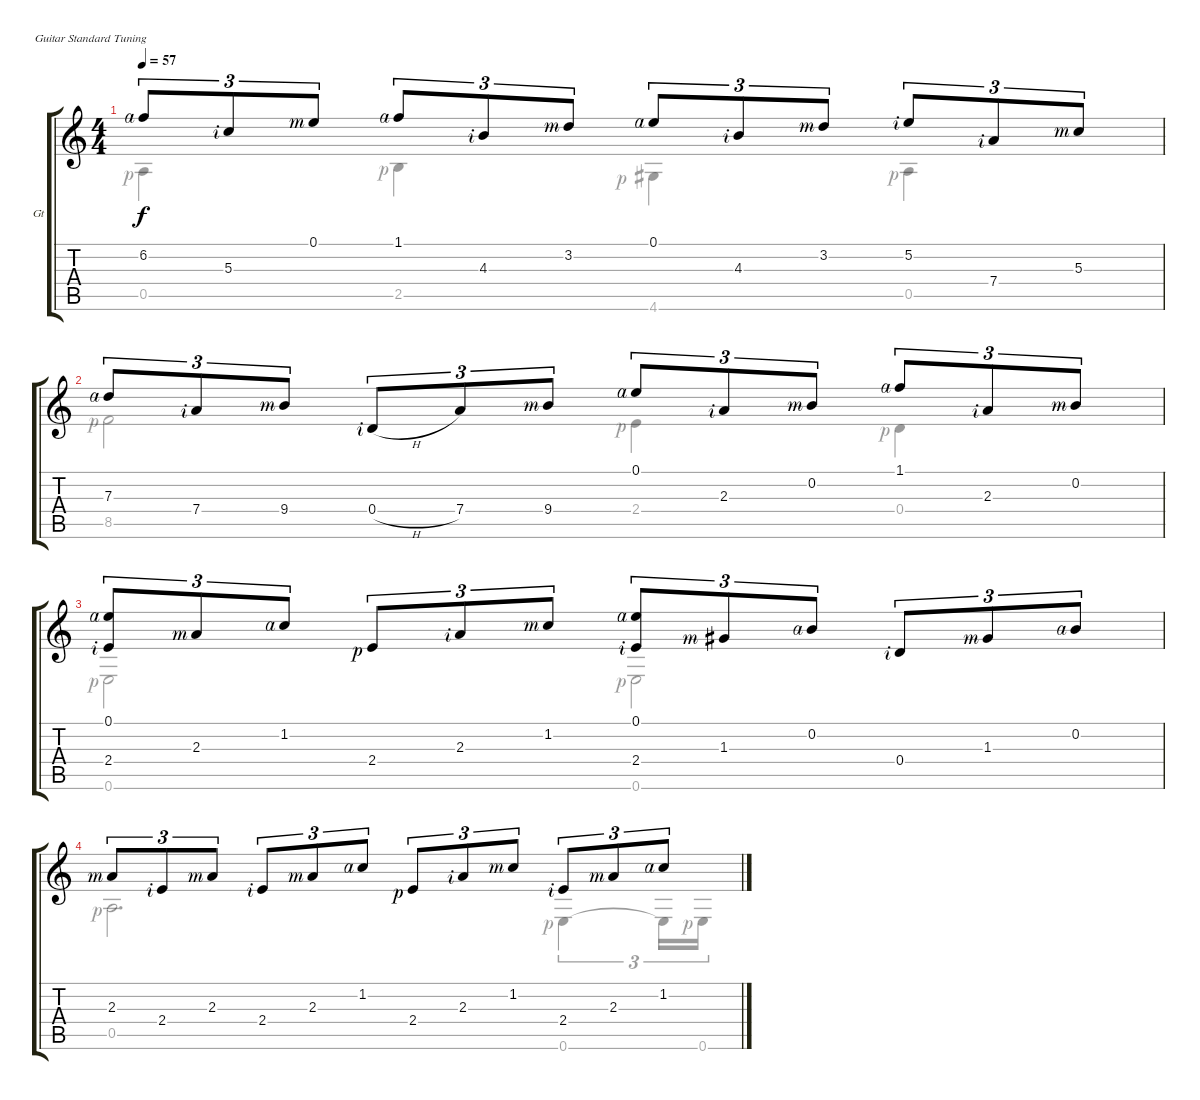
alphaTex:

\defaultSystemsLayout 4
\bracketExtendMode groupsimilarinstruments
\firstSystemTrackNameOrientation horizontal
\otherSystemsTrackNameOrientation horizontal
\track ("Guitar" "Gt") {instrument acousticguitarnylon}
\staff {score tabs}
\tuning (E4 B3 G3 D3 A2 E2)
\voice
\ts (4 4)
\tempo 57
\clef g2
\ks c
6.2{rf 4}.8{tu (3 2) dy f} 5.3{rf 2}.8{tu (3 2)} 0.1{rf 3}.8{tu (3 2)} 1.1{rf 4}.8{tu (3 2)} 4.3{rf 2}.8{tu (3 2)} 3.2{rf 3}.8{tu (3 2)} 0.1{rf 4}.8{tu (3 2)} 4.3{rf 2}.8{tu (3 2)} 3.2{rf 3}.8{tu (3 2)} 5.2{rf 2}.8{tu (3 2)} 7.4{rf 2}.8{tu (3 2)} 5.3{rf 3}.8{tu (3 2)} |
7.3{rf 4}.8{tu (3 2)} 7.4{rf 2}.8{tu (3 2)} 9.4{rf 3}.8{tu (3 2)} 0.4{h rf 2}.8{tu (3 2)} 7.4.8{tu (3 2)} 9.4{rf 3}.8{tu (3 2)} 0.1{rf 4}.8{tu (3 2)} 2.3{rf 2}.8{tu (3 2)} 0.2{rf 3}.8{tu (3 2)} 1.1{rf 4}.8{tu (3 2)} 2.3{rf 2}.8{tu (3 2)} 0.2{rf 3}.8{tu (3 2)} |
(0.1{rf 4} 2.4{rf 2}).8{tu (3 2)} 2.3{rf 3}.8{tu (3 2)} 1.2{rf 4}.8{tu (3 2)} 2.4{rf 1}.8{tu (3 2)} 2.3{rf 2}.8{tu (3 2)} 1.2{rf 3}.8{tu (3 2)} (0.1{rf 4} 2.4{rf 2}).8{tu (3 2)} 1.3{rf 3}.8{tu (3 2)} 0.2{rf 4}.8{tu (3 2)} 0.4{rf 2}.8{tu (3 2)} 1.3{rf 3}.8{tu (3 2)} 0.2{rf 4}.8{tu (3 2)} |
2.3{rf 3}.8{tu (3 2)} 2.4{rf 2}.8{tu (3 2)} 2.3{rf 3}.8{tu (3 2)} 2.4{rf 2}.8{tu (3 2)} 2.3{rf 3}.8{tu (3 2)} 1.2{rf 4}.8{tu (3 2)} 2.4{rf 1}.8{tu (3 2)} 2.3{rf 2}.8{tu (3 2)} 1.2{rf 3}.8{tu (3 2)} 2.4{rf 2}.8{tu (3 2)} 2.3{rf 3}.8{tu (3 2)} 1.2{rf 4}.8{tu (3 2)}
\voice
\clef g2
\ottava regular
\simile none
\ks c
0.5{rf 1}.4{dy f} 2.5{rf 1}.4 4.6{rf 1}.4 0.5{rf 1}.4 |
8.5{rf 1}.2 2.4{rf 1}.4 0.4{rf 1}.4 |
0.6{rf 1}.2 0.6{rf 1}.2 |
0.5{rf 1}.2{d} 0.6{rf 1}.4{tu (3 2)} 0.6{t}.16{tu (3 2)} 0.6{rf 1}.16{tu (3 2)}
